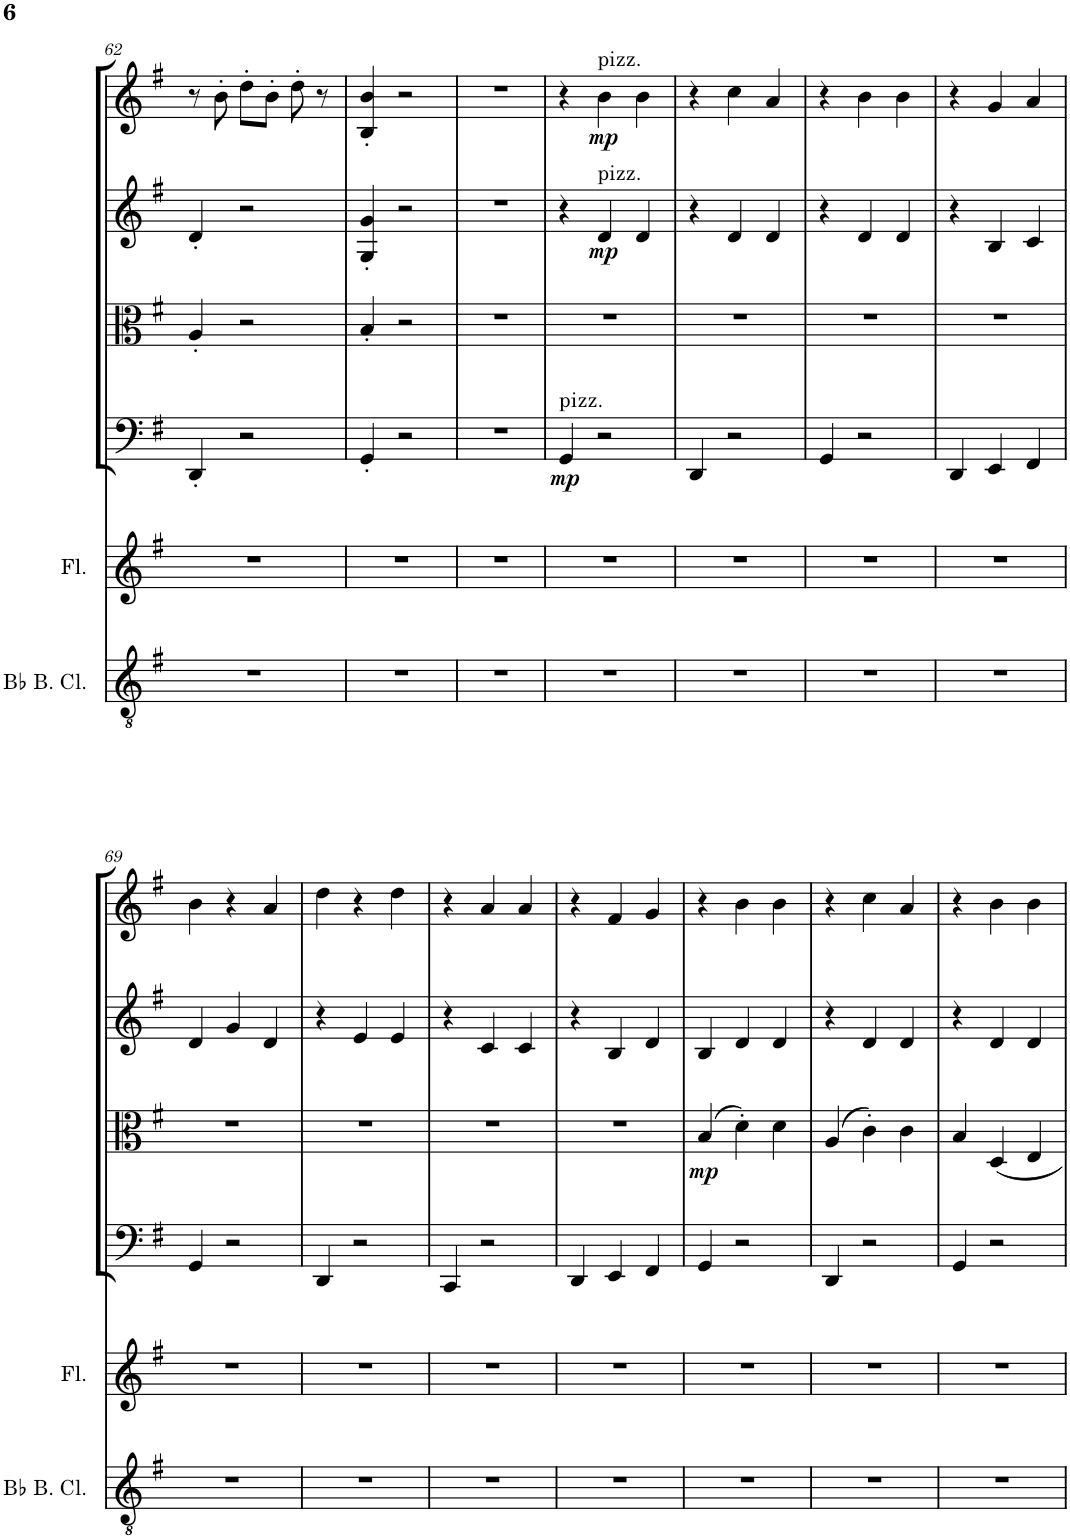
**kern	**kern	**kern	**dynam	**kern	**dynam	**kern	**dynam	**kern	**dynam
*part6	*part5	*part4	*part4	*part3	*part3	*part2	*part2	*part1	*part1
*staff6	*staff5	*staff4	*staff4	*staff3	*staff3	*staff2	*staff2	*staff1	*staff1
*I"Bb Bass Clarinet	*I"Flute	*I"Violoncello	*	*I"Viola	*	*I"Violin II	*	*I"Violin I	*
*I'Bb B. Cl.	*I'Fl.	*I'Vc	*	*I'Vla	*	*I'Vln	*	*I'Vln	*
!!LO:PB:g=z
*clefGv2	*clefG2	*clefF4	*	*clefC3	*	*clefG2	*	*clefG2	*
*ITrd8c14	*	*	*	*	*	*	*	*	*
*k[f#]	*k[f#]	*k[f#]	*	*k[f#]	*	*k[f#]	*	*k[f#]	*
*M3/4	*M3/4	*M3/4	*	*M3/4	*	*M3/4	*	*M3/4	*
=62	=62	=62	=62	=62	=62	=62	=62	=62	=62
2.r	2.r	4DD'/	.	4A'/	.	4d'/	.	8r	.
.	.	.	.	.	.	.	.	8b'\	.
.	.	2r	.	2r	.	2r	.	8dd'\L	.
.	.	.	.	.	.	.	.	8b'\J	.
.	.	.	.	.	.	.	.	8dd'\	.
.	.	.	.	.	.	.	.	8r	.
=63	=63	=63	=63	=63	=63	=63	=63	=63	=63
2.r	2.r	4GG'/	.	4B'/	.	4G/' 4g/'	.	4B/' 4b/'	.
.	.	2r	.	2r	.	2r	.	2r	.
=64	=64	=64	=64	=64	=64	=64	=64	=64	=64
2.r	2.r	2.r	.	2.r	.	2.r	.	2.r	.
=65	=65	=65	=65	=65	=65	=65	=65	=65	=65
!	!	!LO:TX:a:t=pizz.	!	!	!	!	!	!	!
!	!	!	!LO:DY:b	!	!	!	!	!	!
2.r	2.r	4GG/	mp	2.r	.	4r	.	4r	.
!	!	!	!	!	!	!	!	!LO:TX:a:t=pizz.	!
!	!	!	!	!	!	!LO:TX:a:t=pizz.	!	!	!
!	!	!	!	!	!	!	!LO:DY:b	!	!LO:DY:b
.	.	2r	.	.	.	4d/	mp	4b\	mp
.	.	.	.	.	.	4d/	.	4b\	.
=66	=66	=66	=66	=66	=66	=66	=66	=66	=66
2.r	2.r	4DD/	.	2.r	.	4r	.	4r	.
.	.	2r	.	.	.	4d/	.	4cc\	.
.	.	.	.	.	.	4d/	.	4a/	.
=67	=67	=67	=67	=67	=67	=67	=67	=67	=67
2.r	2.r	4GG/	.	2.r	.	4r	.	4r	.
.	.	2r	.	.	.	4d/	.	4b\	.
.	.	.	.	.	.	4d/	.	4b\	.
=68	=68	=68	=68	=68	=68	=68	=68	=68	=68
2.r	2.r	4DD/	.	2.r	.	4r	.	4r	.
.	.	4EE/	.	.	.	4B/	.	4g/	.
.	.	4FF#/	.	.	.	4c/	.	4a/	.
!!LO:LB:g=z
=69	=69	=69	=69	=69	=69	=69	=69	=69	=69
2.r	2.r	4GG/	.	2.r	.	4d/	.	4b\	.
.	.	2r	.	.	.	4g/	.	4r	.
.	.	.	.	.	.	4d/	.	4a/	.
=70	=70	=70	=70	=70	=70	=70	=70	=70	=70
2.r	2.r	4DD/	.	2.r	.	4r	.	4dd\	.
.	.	2r	.	.	.	4e/	.	4r	.
.	.	.	.	.	.	4e/	.	4dd\	.
=71	=71	=71	=71	=71	=71	=71	=71	=71	=71
2.r	2.r	4CC/	.	2.r	.	4r	.	4r	.
.	.	2r	.	.	.	4c/	.	4a/	.
.	.	.	.	.	.	4c/	.	4a/	.
=72	=72	=72	=72	=72	=72	=72	=72	=72	=72
2.r	2.r	4DD/	.	2.r	.	4r	.	4r	.
.	.	4EE/	.	.	.	4B/	.	4f#/	.
.	.	4FF#/	.	.	.	4d/	.	4g/	.
=73	=73	=73	=73	=73	=73	=73	=73	=73	=73
!	!	!	!	!	!LO:DY:b	!	!	!	!
2.r	2.r	4GG/	.	(4B/	mp	4B/	.	4r	.
.	.	2r	.	4d'\)	.	4d/	.	4b\	.
.	.	.	.	4d\	.	4d/	.	4b\	.
=74	=74	=74	=74	=74	=74	=74	=74	=74	=74
2.r	2.r	4DD/	.	(4A/	.	4r	.	4r	.
.	.	2r	.	4c'\)	.	4d/	.	4cc\	.
.	.	.	.	4c\	.	4d/	.	4a/	.
=75	=75	=75	=75	=75	=75	=75	=75	=75	=75
2.r	2.r	4GG/	.	4B/	.	4r	.	4r	.
.	.	2r	.	4D/	.	4d/	.	4b\	.
.	.	.	.	4E/	.	4d/	.	4b\	.
=	=	=	=	=	=	=	=	=	=
*-	*-	*-	*-	*-	*-	*-	*-	*-	*-
